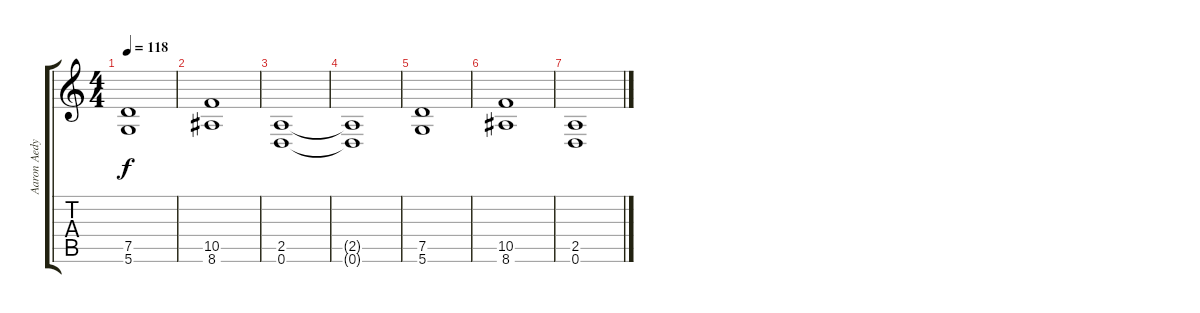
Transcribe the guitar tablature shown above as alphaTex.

\track ("Aaron Aedy" "Aaron Aedy") {instrument distortionguitar}
\staff {score tabs}
\tuning (D4 A3 F3 C3 G2 D2) {hide}
\ts (4 4)
\tempo 118
\clef g2
\ks c
(7.5 5.6).1{dy f} |
(10.5 8.6).1 |
(2.5 0.6).1 |
(2.5{t} 0.6{t}).1 |
(7.5 5.6).1 |
(10.5 8.6).1 |
(2.5 0.6).1
